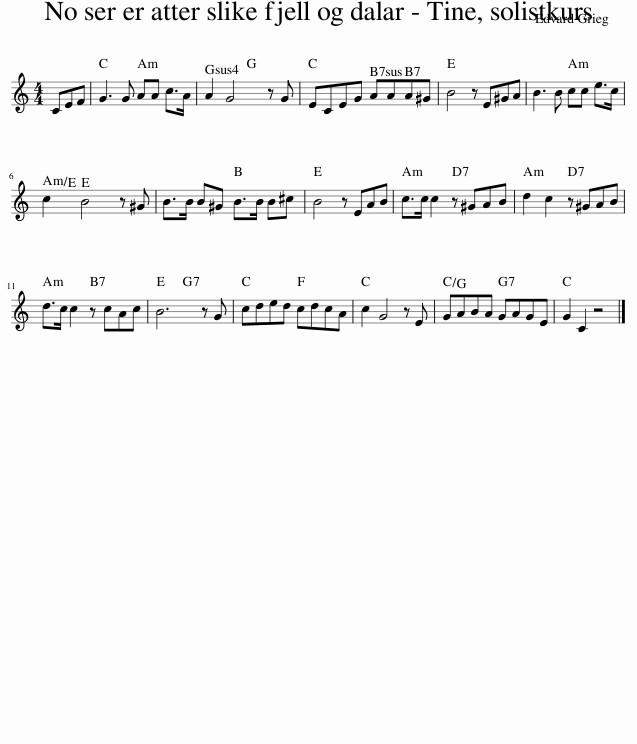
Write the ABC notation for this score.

X:1
L:1/8
Q:1/4=72
M:4/4
I:linebreak $
K:C
V:1 treble
V:1
 CEF | G3 G AA c>A | A2 G4 z G | ECEG AAA^G | B4 z E^GA | %5
 B3 B cc e>c |$ c2 B4 z ^G | B>B B^G B>B B^c | B4 z EAB | c>c c2 z ^GAB | %10
 d2 c2 z ^GAB |$ d>c c2 z cAc | B6 z G | cded cdcA | c2 G4 z E | %15
 GABA GAGE | G2 C2 z4 |] %17
